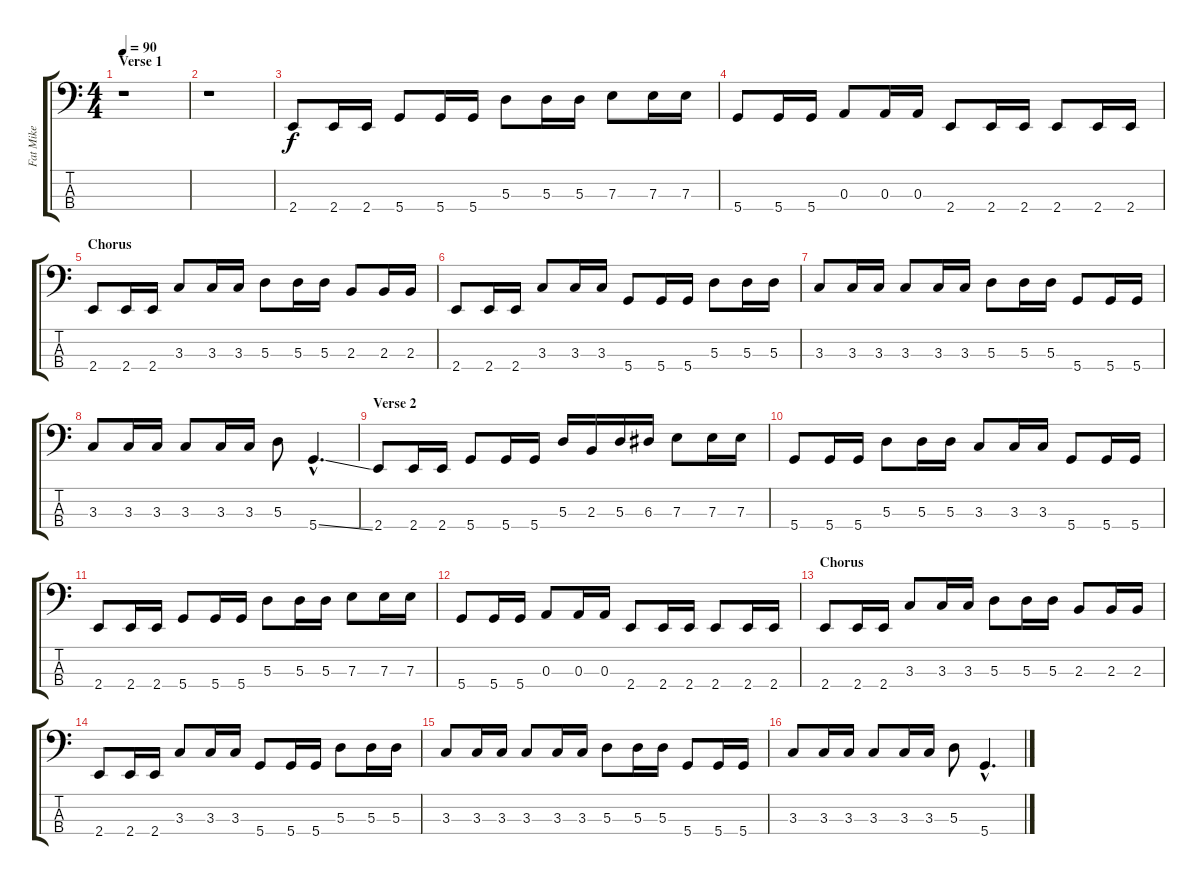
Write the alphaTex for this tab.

\track ("Fat Mike" "Fat Mike") {instrument electricbasspick}
\staff {score tabs}
\tuning (G2 D2 A1 D1) {hide}
\ts (4 4)
\section ("" "Verse 1")
\tempo 90
\clef f4
\ks c
r.1{dy f instrument electricbasspick} |
r.1 |
2.4.8 2.4.16 2.4.16 5.4.8 5.4.16 5.4.16 5.3.8 5.3.16 5.3.16 7.3.8 7.3.16 7.3.16 |
5.4.8 5.4.16 5.4.16 0.3.8 0.3.16 0.3.16 2.4.8 2.4.16 2.4.16 2.4.8 2.4.16 2.4.16 |
\section ("" "Chorus")
2.4.8 2.4.16 2.4.16 3.3.8 3.3.16 3.3.16 5.3.8 5.3.16 5.3.16 2.3.8 2.3.16 2.3.16 |
2.4.8 2.4.16 2.4.16 3.3.8 3.3.16 3.3.16 5.4.8 5.4.16 5.4.16 5.3.8 5.3.16 5.3.16 |
3.3.8 3.3.16 3.3.16 3.3.8 3.3.16 3.3.16 5.3.8 5.3.16 5.3.16 5.4.8 5.4.16 5.4.16 |
3.3.8 3.3.16 3.3.16 3.3.8 3.3.16 3.3.16 5.3.8 5.4{ss hac}.4{d} |
\section ("" "Verse 2")
2.4.8 2.4.16 2.4.16 5.4.8 5.4.16 5.4.16 5.3.16 2.3.16 5.3.16 6.3.16 7.3.8 7.3.16 7.3.16 |
5.4.8 5.4.16 5.4.16 5.3.8 5.3.16 5.3.16 3.3.8 3.3.16 3.3.16 5.4.8 5.4.16 5.4.16 |
2.4.8 2.4.16 2.4.16 5.4.8 5.4.16 5.4.16 5.3.8 5.3.16 5.3.16 7.3.8 7.3.16 7.3.16 |
5.4.8 5.4.16 5.4.16 0.3.8 0.3.16 0.3.16 2.4.8 2.4.16 2.4.16 2.4.8 2.4.16 2.4.16 |
\section ("" "Chorus")
2.4.8 2.4.16 2.4.16 3.3.8 3.3.16 3.3.16 5.3.8 5.3.16 5.3.16 2.3.8 2.3.16 2.3.16 |
2.4.8 2.4.16 2.4.16 3.3.8 3.3.16 3.3.16 5.4.8 5.4.16 5.4.16 5.3.8 5.3.16 5.3.16 |
3.3.8 3.3.16 3.3.16 3.3.8 3.3.16 3.3.16 5.3.8 5.3.16 5.3.16 5.4.8 5.4.16 5.4.16 |
3.3.8 3.3.16 3.3.16 3.3.8 3.3.16 3.3.16 5.3.8 5.4{ss hac}.4{d}
